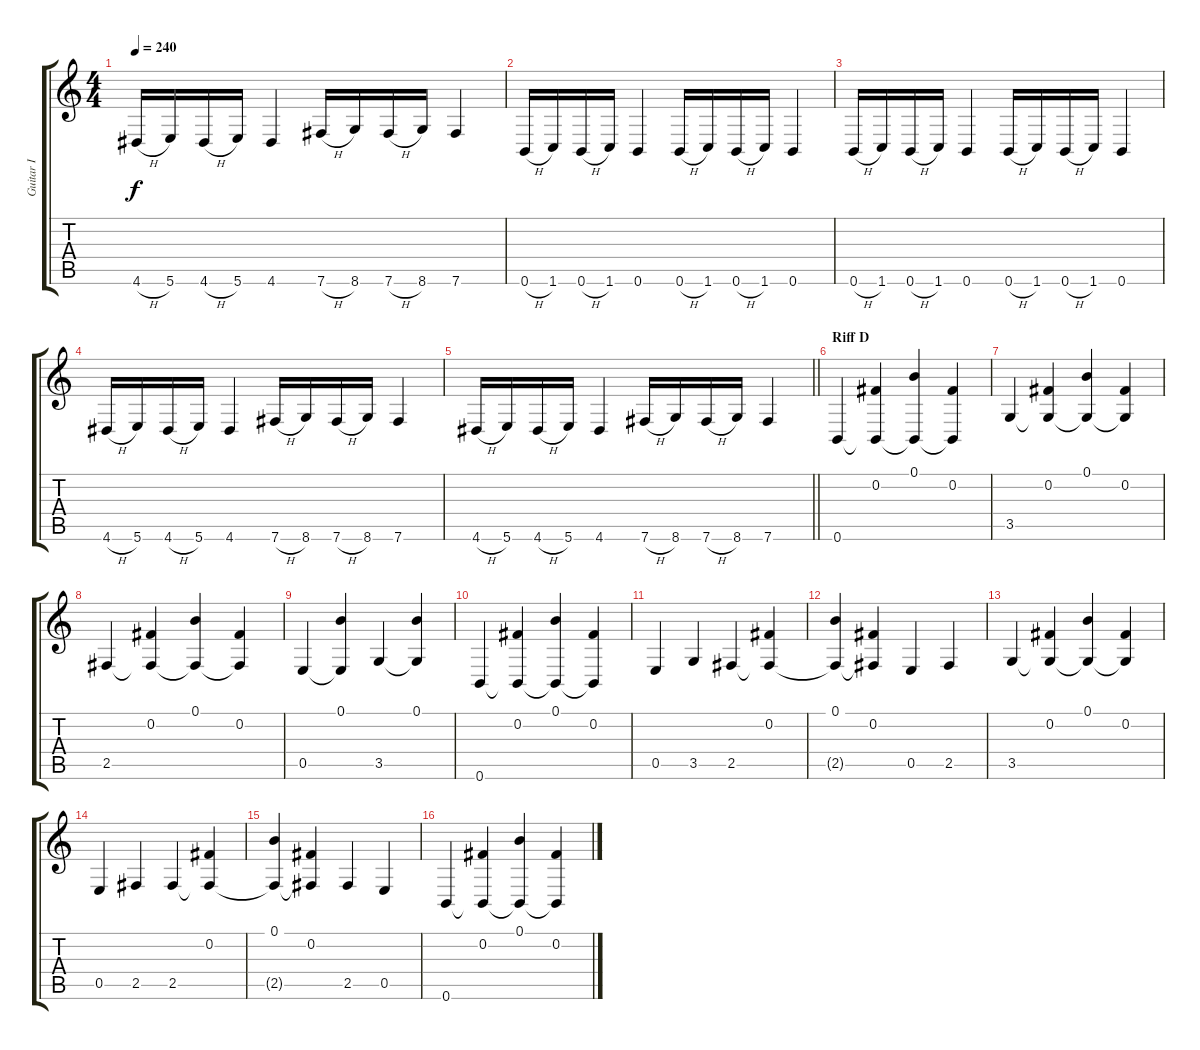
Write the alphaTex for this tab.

\track ("Guitar I" "Guitar I") {instrument distortionguitar}
\staff {score tabs}
\tuning (B3 Gb3 D3 A2 E2 B1) {hide}
\ts (4 4)
\tempo 240
\clef g2
\ks c
4.6{h}.16{dy f} 5.6.16 4.6{h}.16 5.6.16 4.6.4 7.6{h}.16 8.6.16 7.6{h}.16 8.6.16 7.6.4 |
0.6{h}.16 1.6.16 0.6{h}.16 1.6.16 0.6.4 0.6{h}.16 1.6.16 0.6{h}.16 1.6.16 0.6.4 |
0.6{h}.16 1.6.16 0.6{h}.16 1.6.16 0.6.4 0.6{h}.16 1.6.16 0.6{h}.16 1.6.16 0.6.4 |
4.6{h}.16 5.6.16 4.6{h}.16 5.6.16 4.6.4 7.6{h}.16 8.6.16 7.6{h}.16 8.6.16 7.6.4 |
\barLineRight lightlight
4.6{h}.16 5.6.16 4.6{h}.16 5.6.16 4.6.4 7.6{h}.16 8.6.16 7.6{h}.16 8.6.16 7.6.4 |
\section ("" "Riff D")
0.6.4 (0.2 0.6{t}).4 (0.1 0.6{t}).4 (0.2 0.6{t}).4 |
3.5.4 (0.2 3.5{t}).4 (0.1 3.5{t}).4 (0.2 3.5{t}).4 |
2.5.4 (0.2 2.5{t}).4 (0.1 2.5{t}).4 (0.2 2.5{t}).4 |
0.5.4 (0.1 0.5{t}).4 3.5.4 (0.1 3.5{t}).4 |
0.6.4 (0.2 0.6{t}).4 (0.1 0.6{t}).4 (0.2 0.6{t}).4 |
0.5.4 3.5.4 2.5.4 (0.2 2.5{t}).4 |
(0.1 2.5{t}).4 (0.2 2.5{t}).4 0.5.4 2.5.4 |
3.5.4 (0.2 3.5{t}).4 (0.1 3.5{t}).4 (0.2 3.5{t}).4 |
0.5.4 2.5.4 2.5.4 (0.2 2.5{t}).4 |
(0.1 2.5{t}).4 (0.2 2.5{t}).4 2.5.4 0.5.4 |
0.6.4 (0.2 0.6{t}).4 (0.1 0.6{t}).4 (0.2 0.6{t}).4
